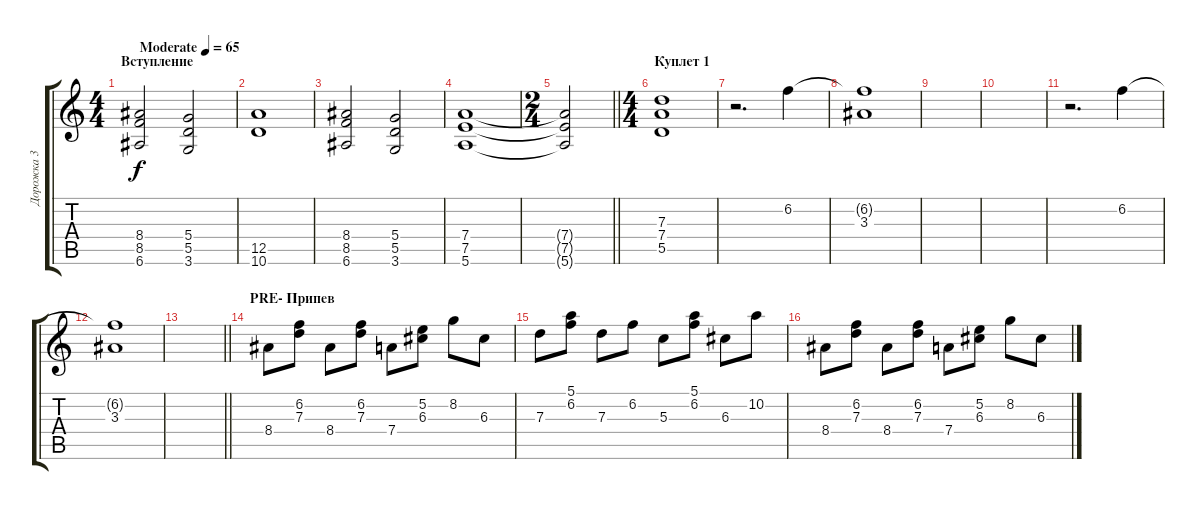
\track ("Дорожка 3" "Дорожка 3") {instrument overdrivenguitar}
\staff {score tabs}
\tuning (E4 B3 G3 D3 A2 E2) {hide}
\ts (4 4)
\section ("" "Вступление")
\tempo (65 "Moderate")
\clef g2
\ks c
(8.4 8.5 6.6).2{dy f instrument overdrivenguitar} (5.4 5.5 3.6).2 |
(12.5 10.6).1 |
(8.4 8.5 6.6).2 (5.4 5.5 3.6).2 |
(7.4 7.5 5.6).1 |
\ts (2 4)
\barLineRight lightlight
(7.4{t} 7.5{t} 5.6{t}).2 |
\ts (4 4)
\section ("" "Куплет 1")
(7.3 7.4 5.5).1{volume 0} |
r.2{d} 6.2.4{volume 8 instrument electricguitarclean} |
(6.2{t} 3.3).1 |
|
|
r.2{d} 6.2.4{volume 9 instrument electricguitarclean} |
(6.2{t} 3.3).1 |
\barLineRight lightlight
|
\section ("" "PRE- Припев")
8.4.8 (6.2 7.3).8 8.4.8 (6.2 7.3).8 7.4.8 (5.2 6.3).8 8.2.8 6.3.8 |
7.3.8 (5.1 6.2).8 7.3.8 6.2.8 5.3.8 (5.1 6.2).8 6.3.8 10.2.8 |
8.4.8 (6.2 7.3).8 8.4.8 (6.2 7.3).8 7.4.8 (5.2 6.3).8 8.2.8 6.3.8
